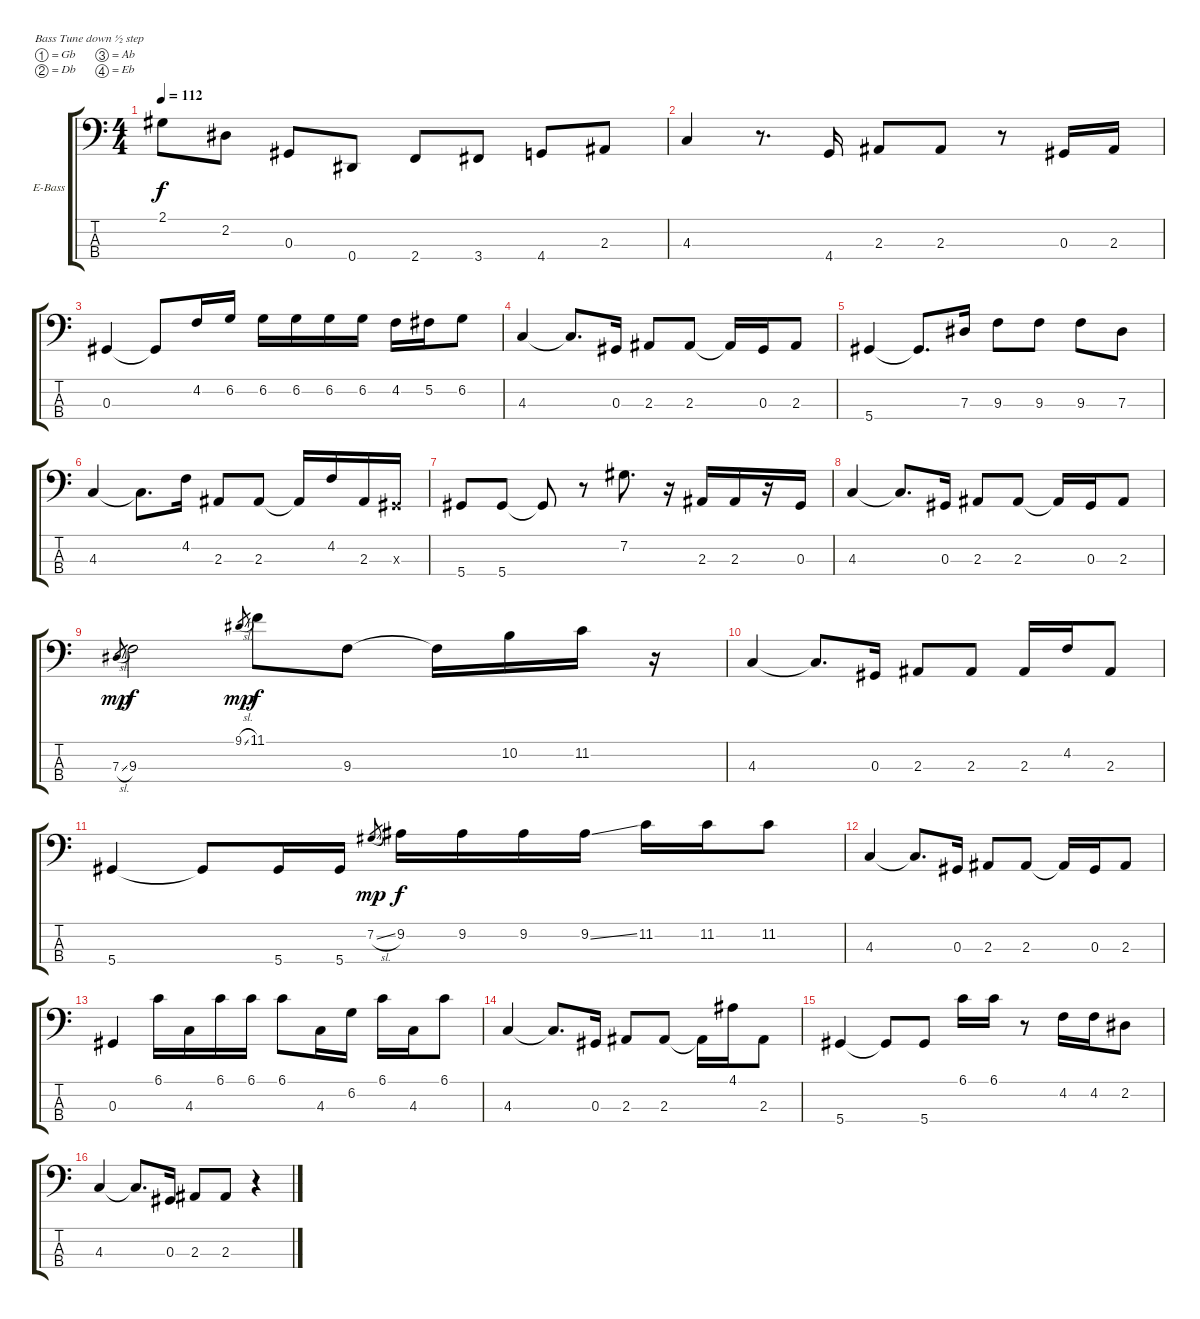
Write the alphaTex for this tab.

\bracketExtendMode groupsimilarinstruments
\firstSystemTrackNameOrientation horizontal
\otherSystemsTrackNameOrientation horizontal
\track ("Bass" "E-Bass") {instrument electricbassfinger}
\staff {score tabs}
\tuning (Gb2 Db2 Ab1 Eb1)
\ts (4 4)
\tempo 112
\clef f4
\ks c
2.1.8{dy f} 2.2.8 0.3.8 0.4.8 2.4.8 3.4.8 4.4.8 2.3.8 |
4.3.4 r.8{d} 4.4.16 2.3.8 2.3.8 r.8 0.3.16 2.3.16 |
0.3.4 0.3{t}.8 4.2.16 6.2.16 6.2.16 6.2.16 6.2.16 6.2.16 4.2.16 5.2.16 6.2.8 |
4.3.4 4.3{t}.8{d} 0.3.16 2.3.8 2.3.8 2.3{t}.16 0.3.16 2.3.8 |
5.4.4 5.4{t}.8{d} 7.3.16 9.3.8 9.3.8 9.3.8 7.3.8 |
4.3.4 4.3{t}.8{d} 4.2.16 2.3.8 2.3.8 2.3{t}.16 4.2.16 2.3.16 0.3{x}.16 |
5.4.8 5.4.8 5.4{t}.8 r.8 7.2.8{d} r.16 2.3.16 2.3.16 r.16 0.3.16 |
4.3.4 4.3{t}.8{d} 0.3.16 2.3.8 2.3.8 2.3{t}.16 0.3.16 2.3.8 |
7.3{sl}.8{gr dy mp} 9.3.2{dy f} 9.1{sl}.8{gr dy mp} 11.1.8{dy f} 9.3.8 9.3{t}.16 10.2.16 11.2.16 r.16 |
4.3.4 4.3{t}.8{d} 0.3.16 2.3.8 2.3.8 2.3.16 4.2.16 2.3.8 |
5.4.4 5.4{t}.8 5.4.16 5.4.16 7.2{sl}.8{gr dy mp} 9.2.16{dy f} 9.2.16 9.2.16 9.2{ss}.16 11.2.16 11.2.16 11.2.8 |
4.3.4 4.3{t}.8{d} 0.3.16 2.3.8 2.3.8 2.3{t}.16 0.3.16 2.3.8 |
0.3.4 6.1.16 4.3.16 6.1.16 6.1.16 6.1.8 4.3.16 6.2.16 6.1.16 4.3.16 6.1.8 |
4.3.4 4.3{t}.8{d} 0.3.16 2.3.8 2.3.8 2.3{t}.16 4.1.16 2.3.8 |
5.4.4 5.4{t}.8 5.4.8 6.1.16 6.1.16 r.8 4.2.16 4.2.16 2.2.8 |
4.3.4 4.3{t}.8{d} 0.3.16 2.3.8 2.3.8 r.4
